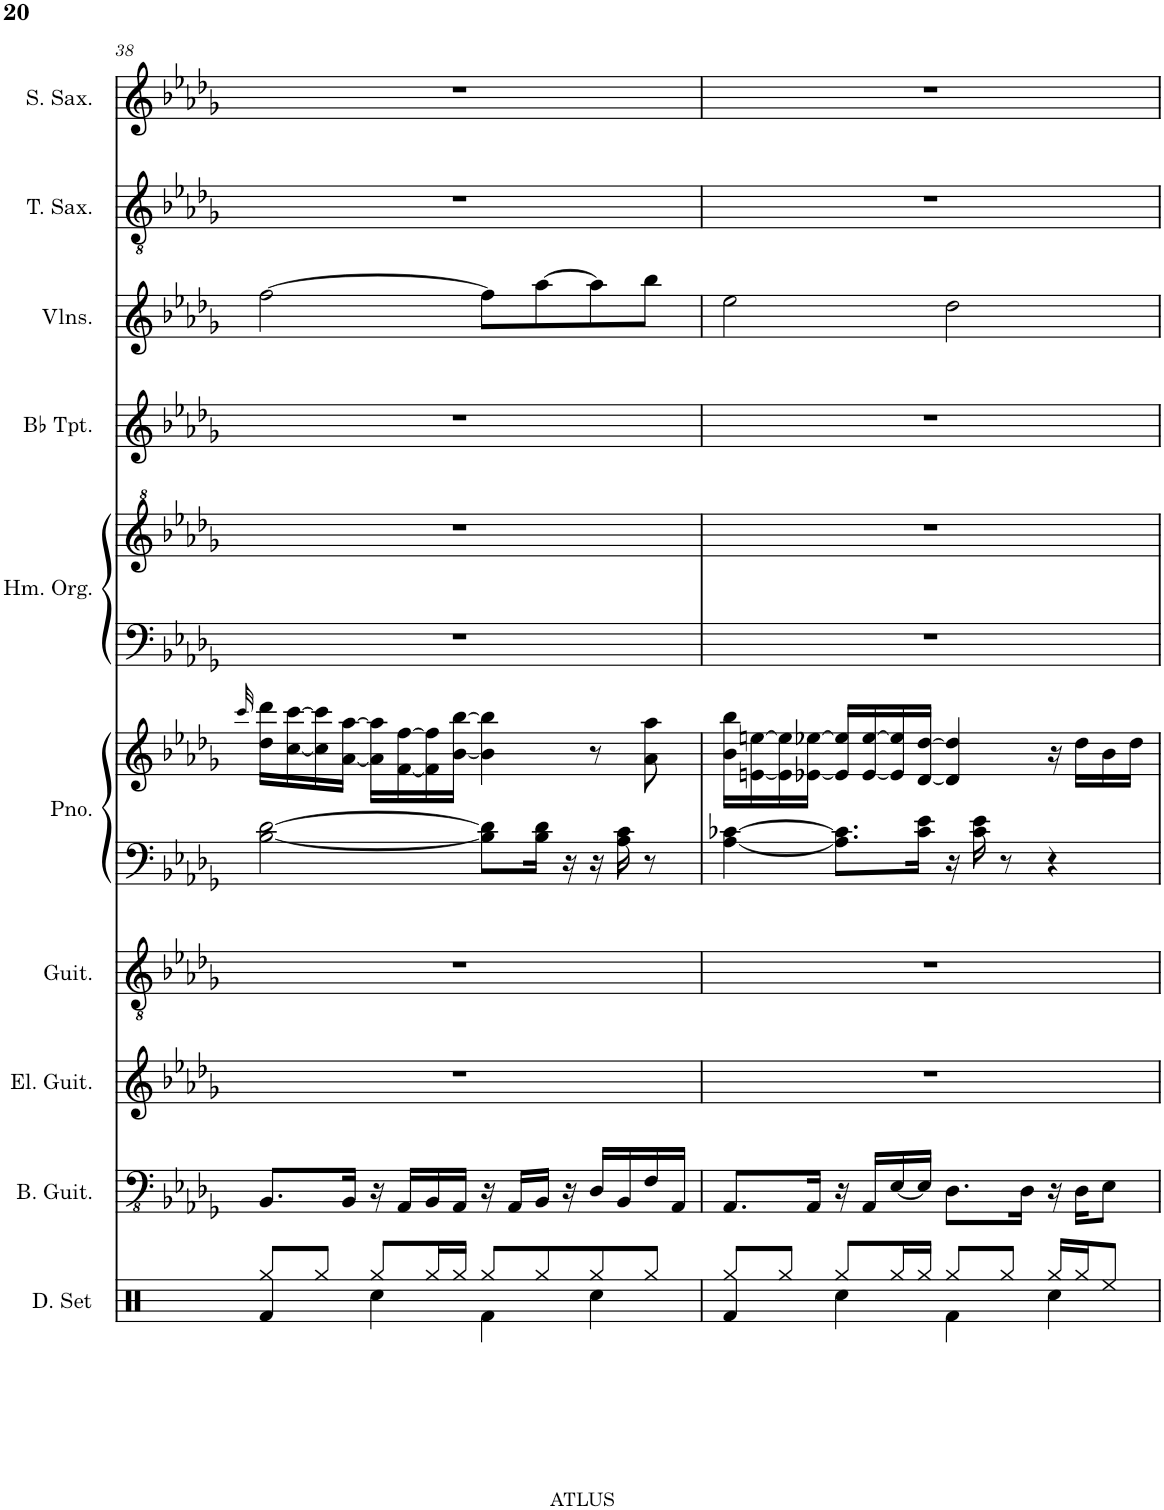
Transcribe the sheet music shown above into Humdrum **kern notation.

**kern	**kern	**kern	**kern	**kern	**kern	**kern	**kern	**kern	**kern	**kern	**kern
*part10	*part9	*part8	*part7	*part6	*part6	*part5	*part5	*part4	*part3	*part2	*part1
*staff12	*staff11	*staff10	*staff9	*staff8	*staff7	*staff6	*staff5	*staff4	*staff3	*staff2	*staff1
*I"Drumset	*I"Bass Guitar	*I"Electric Guitar	*I"Acoustic Guitar	*I"Piano	*	*I"Hammond Organ	*	*I"Bb Trumpet	*I"Violins	*I"Tenor Saxophone	*I"Soprano Saxophone
*I'D. Set	*I'B. Guit.	*I'El. Guit.	*I'Guit.	*I'Pno.	*	*I'Hm. Org.	*	*I'Bb Tpt.	*I'Vlns.	*I'T. Sax.	*I'S. Sax.
!!LO:PB:g=z
*clefX	*clefFv4	*clefG2	*clefGv2	*clefF4	*clefG2	*clefF4	*clefG^2	*clefG2	*clefG2	*clefGv2	*clefG2
*	*	*	*	*	*	*	*	*ITrd1c2	*	*ITrd8c14	*ITrd1c2
*k[]	*k[b-e-a-d-g-]	*k[b-e-a-d-g-]	*k[b-e-a-d-g-]	*k[b-e-a-d-g-]	*k[b-e-a-d-g-]	*k[b-e-a-d-g-]	*k[b-e-a-d-g-]	*k[b-e-a-d-g-]	*k[b-e-a-d-g-]	*k[b-e-a-d-g-]	*k[b-e-a-d-g-]
*M4/4	*M4/4	*M4/4	*M4/4	*M4/4	*M4/4	*M4/4	*M4/4	*M4/4	*M4/4	*M4/4	*M4/4
=38	=38	=38	=38	=38	=38	=38	=38	=38	=38	=38	=38
.	.	.	.	.	32qccc/	.	.	.	.	.	.
*^	*	*	*	*	*	*	*	*	*	*	*
4Rf/	8Rgg/L	8.BBB-/L	1r	1r	[2B-\ [2d-\	16dd-\ 16ddd-\LL	1r	1r	1r	[2ff\	1r	1r
.	.	.	.	.	.	[16cc\ [16ccc\	.	.	.	.	.	.
.	8Rgg/J	.	.	.	.	16cc\] 16ccc\]	.	.	.	.	.	.
.	.	16BBB-/Jk	.	.	.	[16a-\ [16aa-\JJ	.	.	.	.	.	.
8Rgg/L	4Rcc\	16r	.	.	.	16a-\] 16aa-\]LL	.	.	.	.	.	.
.	.	16AAA-/LL	.	.	.	[16f\ [16ff\	.	.	.	.	.	.
16Rgg/L	.	16BBB-/	.	.	.	16f\] 16ff\]	.	.	.	.	.	.
16Rgg/JJ	.	16AAA-/JJ	.	.	.	[16b-\ [16bb-\JJ	.	.	.	.	.	.
8Rgg/L	4Rf\	16r	.	.	8B-\] 8d-\]L	4b-\] 4bb-\]	.	.	.	8ff\L]	.	.
.	.	16AAA-/LL	.	.	.	.	.	.	.	.	.	.
8Rgg/	.	16BBB-/JJ	.	.	16B-\ 16d-\Jk	.	.	.	.	[8aa-\	.	.
.	.	16r	.	.	16r	.	.	.	.	.	.	.
8Rgg/	4Rcc\	16DD-/LL	.	.	16r	8r	.	.	.	8aa-\]	.	.
.	.	16BBB-/	.	.	16A-\ 16c\	.	.	.	.	.	.	.
8Rgg/J	.	16FF/	.	.	8r	8a-\ 8aa-\	.	.	.	8bb-\J	.	.
.	.	16AAA-/JJ	.	.	.	.	.	.	.	.	.	.
=39	=39	=39	=39	=39	=39	=39	=39	=39	=39	=39	=39	=39
4Rf/	8Rgg/L	8.AAA-/L	1r	1r	[4A-\ [4c-X\	16b-\ 16bb-\LL	1r	1r	1r	2ee-\	1r	1r
.	.	.	.	.	.	[16en\ [16een\	.	.	.	.	.	.
.	8Rgg/J	.	.	.	.	16e\] 16ee\]	.	.	.	.	.	.
.	.	16AAA-/Jk	.	.	.	[16e-X\ [16ee-X\JJ	.	.	.	.	.	.
8Rgg/L	4Rcc\	16r	.	.	8.A-\] 8.c-\]L	16e-/] 16ee-/]LL	.	.	.	.	.	.
.	.	16AAA-/LL	.	.	.	[16e-/ [16ee-/	.	.	.	.	.	.
16Rgg/L	.	[16EE-/	.	.	.	16e-/] 16ee-/]	.	.	.	.	.	.
16Rgg/JJ	.	16EE-/JJ]	.	.	16c-\ 16e-\Jk	[16d-/ [16dd-/JJ	.	.	.	.	.	.
8Rgg/L	4Rf\	8.DD-\L	.	.	16r	4d-/] 4dd-/]	.	.	.	2dd-\	.	.
.	.	.	.	.	16c-\ 16e-\	.	.	.	.	.	.	.
8Rgg/J	.	.	.	.	8r	.	.	.	.	.	.	.
.	.	16DD-\Jk	.	.	.	.	.	.	.	.	.	.
16Rgg/LL	4Rcc\	16r	.	.	4r	16r	.	.	.	.	.	.
16Rgg/J	.	16DD-\KL	.	.	.	16dd-\LL	.	.	.	.	.	.
8Ree/J	.	8EE-\J	.	.	.	16b-\	.	.	.	.	.	.
.	.	.	.	.	.	16dd-\JJ	.	.	.	.	.	.
*v	*v	*	*	*	*	*	*	*	*	*	*	*
=	=	=	=	=	=	=	=	=	=	=	=
*-	*-	*-	*-	*-	*-	*-	*-	*-	*-	*-	*-
